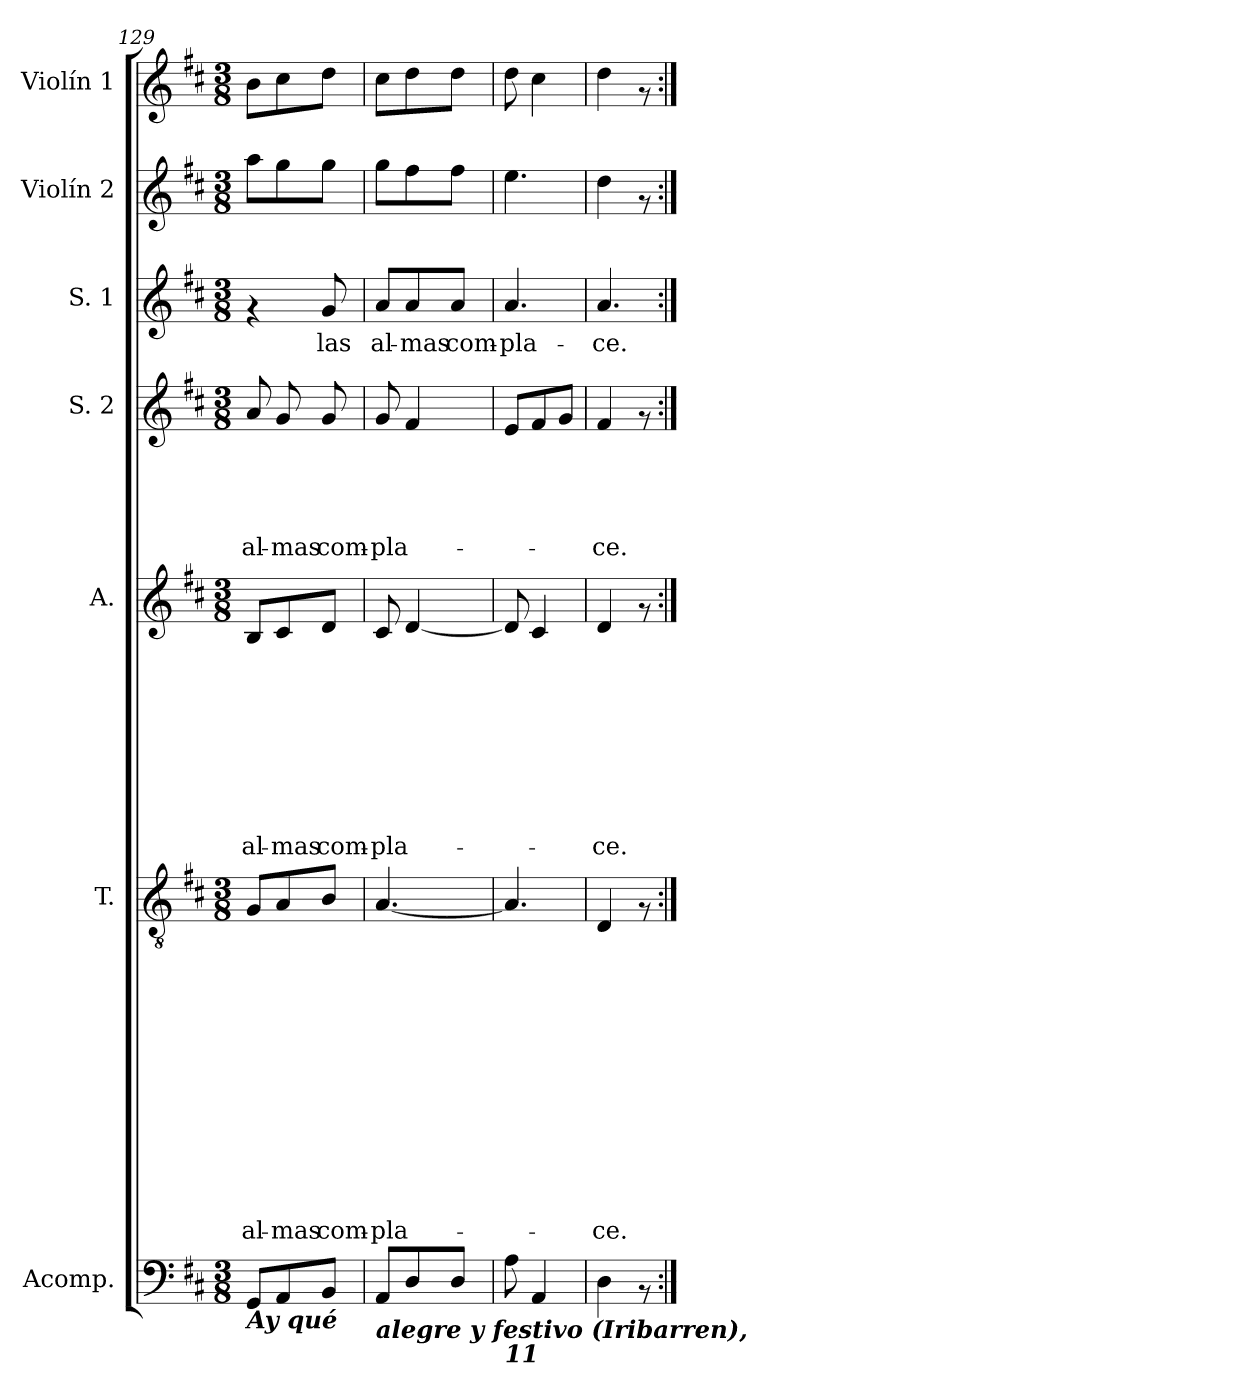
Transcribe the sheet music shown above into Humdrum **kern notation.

**kern	**kern	**text	**text	**text	**text	**text	**text	**text	**text	**text	**text	**text	**text	**text	**kern	**text	**text	**text	**text	**text	**text	**text	**text	**text	**kern	**text	**text	**text	**text	**text	**kern	**text	**kern	**kern
*part7	*part6	*part6	*part6	*part6	*part6	*part6	*part6	*part6	*part6	*part6	*part6	*part6	*part6	*part6	*part5	*part5	*part5	*part5	*part5	*part5	*part5	*part5	*part5	*part5	*part4	*part4	*part4	*part4	*part4	*part4	*part3	*part3	*part2	*part1
*staff7	*staff6	*staff6	*staff6	*staff6	*staff6	*staff6	*staff6	*staff6	*staff6	*staff6	*staff6	*staff6	*staff6	*staff6	*staff5	*staff5	*staff5	*staff5	*staff5	*staff5	*staff5	*staff5	*staff5	*staff5	*staff4	*staff4	*staff4	*staff4	*staff4	*staff4	*staff3	*staff3	*staff2	*staff1
*I"Acomp.	*I"T.	*	*	*	*	*	*	*	*	*	*	*	*	*	*I"A.	*	*	*	*	*	*	*	*	*	*I"S. 2	*	*	*	*	*	*I"S. 1	*	*I"Violín 2	*I"Violín 1
*I'Acomp.	*I'T.	*	*	*	*	*	*	*	*	*	*	*	*	*	*I'A.	*	*	*	*	*	*	*	*	*	*I'S. 2	*	*	*	*	*	*I'S. 1	*	*I'Violín 2	*I'Violín 1
*clefF4	*clefGv2	*	*	*	*	*	*	*	*	*	*	*	*	*	*clefG2	*	*	*	*	*	*	*	*	*	*clefG2	*	*	*	*	*	*clefG2	*	*clefG2	*clefG2
*k[f#c#]	*k[f#c#]	*	*	*	*	*	*	*	*	*	*	*	*	*	*k[f#c#]	*	*	*	*	*	*	*	*	*	*k[f#c#]	*	*	*	*	*	*k[f#c#]	*	*k[f#c#]	*k[f#c#]
*D:	*D:	*	*	*	*	*	*	*	*	*	*	*	*	*	*D:	*	*	*	*	*	*	*	*	*	*D:	*	*	*	*	*	*D:	*	*D:	*D:
*M3/8	*M3/8	*	*	*	*	*	*	*	*	*	*	*	*	*	*M3/8	*	*	*	*	*	*	*	*	*	*M3/8	*	*	*	*	*	*M3/8	*	*M3/8	*M3/8
=129	=129	=129	=129	=129	=129	=129	=129	=129	=129	=129	=129	=129	=129	=129	=129	=129	=129	=129	=129	=129	=129	=129	=129	=129	=129	=129	=129	=129	=129	=129	=129	=129	=129	=129
!LO:TX:b:Bi:t=Ay qué	!	!	!	!	!	!	!	!	!	!	!	!	!	!	!	!	!	!	!	!	!	!	!	!	!	!	!	!	!	!	!	!	!	!
!	!	!	!	!	!	!	!	!	!	!	!	!	!	!LO:LY:b	!	!	!	!	!	!	!	!	!	!LO:LY:b	!	!	!	!	!	!LO:LY:b	!	!	!	!
8GG/L	8G/L	.	.	.	.	.	.	.	.	.	.	.	.	al-	8B/L	.	.	.	.	.	.	.	.	al-	8a/	.	.	.	.	al-	4rf	.	8aa\L	8b\L
!	!	!	!	!	!	!	!	!	!	!	!	!	!	!LO:LY:b	!	!	!	!	!	!	!	!	!	!LO:LY:b	!	!	!	!	!	!LO:LY:b	!	!	!	!
8AA/	8A/	.	.	.	.	.	.	.	.	.	.	.	.	-mas	8c#/	.	.	.	.	.	.	.	.	-mas	8g/	.	.	.	.	-mas	.	.	8gg\	8cc#\
!	!	!	!	!	!	!	!	!	!	!	!	!	!	!LO:LY:b	!	!	!	!	!	!	!	!	!	!LO:LY:b	!	!	!	!	!	!LO:LY:b	!	!LO:LY:b	!	!
8BB/J	8B/J	.	.	.	.	.	.	.	.	.	.	.	.	com-	8d/J	.	.	.	.	.	.	.	.	com-	8g/	.	.	.	.	com-	8g/	las	8gg\J	8dd\J
=130	=130	=130	=130	=130	=130	=130	=130	=130	=130	=130	=130	=130	=130	=130	=130	=130	=130	=130	=130	=130	=130	=130	=130	=130	=130	=130	=130	=130	=130	=130	=130	=130	=130	=130
!LO:TX:b:Bi:t=alegre y festivo (Iribarren),	!	!	!	!	!	!	!	!	!	!	!	!	!	!	!	!	!	!	!	!	!	!	!	!	!	!	!	!	!	!	!	!	!	!
!	!	!	!	!	!	!	!	!	!	!	!	!	!	!LO:LY:b	!	!	!	!	!	!	!	!	!	!LO:LY:b	!	!	!	!	!	!LO:LY:b	!	!LO:LY:b	!	!
8AA/L	[>4.A/	.	.	.	.	.	.	.	.	.	.	.	.	-pla-	8c#/	.	.	.	.	.	.	.	.	-pla-	8g/	.	.	.	.	-pla-	8a/L	al-	8gg\L	8cc#\L
!	!	!	!	!	!	!	!	!	!	!	!	!	!	!	!	!	!	!	!	!	!	!	!	!	!	!	!	!	!	!	!	!LO:LY:b	!	!
8D/	.	.	.	.	.	.	.	.	.	.	.	.	.	.	[>4d/	.	.	.	.	.	.	.	.	.	4f#/	.	.	.	.	.	8a/	-mas	8ff#\	8dd\
!	!	!	!	!	!	!	!	!	!	!	!	!	!	!	!	!	!	!	!	!	!	!	!	!	!	!	!	!	!	!	!	!LO:LY:b	!	!
8D/J	.	.	.	.	.	.	.	.	.	.	.	.	.	.	.	.	.	.	.	.	.	.	.	.	.	.	.	.	.	.	8a/J	com-	8ff#\J	8dd\J
=131	=131	=131	=131	=131	=131	=131	=131	=131	=131	=131	=131	=131	=131	=131	=131	=131	=131	=131	=131	=131	=131	=131	=131	=131	=131	=131	=131	=131	=131	=131	=131	=131	=131	=131
!LO:TX:b:Bi:t=11	!	!	!	!	!	!	!	!	!	!	!	!	!	!	!	!	!	!	!	!	!	!	!	!	!	!	!	!	!	!	!	!	!	!
!	!	!	!	!	!	!	!	!	!	!	!	!	!	!	!	!	!	!	!	!	!	!	!	!	!	!	!	!	!	!	!	!LO:LY:b	!	!
8A\	4.A/]	.	.	.	.	.	.	.	.	.	.	.	.	.	8d/]	.	.	.	.	.	.	.	.	.	8e/L	.	.	.	.	.	4.a/	-pla-	4.ee\	8dd\
4AA/	.	.	.	.	.	.	.	.	.	.	.	.	.	.	4c#/	.	.	.	.	.	.	.	.	.	8f#/	.	.	.	.	.	.	.	.	4cc#\
.	.	.	.	.	.	.	.	.	.	.	.	.	.	.	.	.	.	.	.	.	.	.	.	.	8g/J	.	.	.	.	.	.	.	.	.
=132	=132	=132	=132	=132	=132	=132	=132	=132	=132	=132	=132	=132	=132	=132	=132	=132	=132	=132	=132	=132	=132	=132	=132	=132	=132	=132	=132	=132	=132	=132	=132	=132	=132	=132
!	!	!	!	!	!	!	!	!	!	!	!	!	!	!LO:LY:b	!	!	!	!	!	!	!	!	!	!LO:LY:b	!	!	!	!	!	!LO:LY:b	!	!LO:LY:b	!	!
4D\	4D/	.	.	.	.	.	.	.	.	.	.	.	.	-ce.	4d/	.	.	.	.	.	.	.	.	-ce.	4f#/	.	.	.	.	-ce.	4.a/	-ce.	4dd\	4dd\
8rAA	8rF	.	.	.	.	.	.	.	.	.	.	.	.	.	8rf	.	.	.	.	.	.	.	.	.	8rf	.	.	.	.	.	.	.	8rf	8rf
=:|!	=:|!	=:|!	=:|!	=:|!	=:|!	=:|!	=:|!	=:|!	=:|!	=:|!	=:|!	=:|!	=:|!	=:|!	=:|!	=:|!	=:|!	=:|!	=:|!	=:|!	=:|!	=:|!	=:|!	=:|!	=:|!	=:|!	=:|!	=:|!	=:|!	=:|!	=:|!	=:|!	=:|!	=:|!
*-	*-	*-	*-	*-	*-	*-	*-	*-	*-	*-	*-	*-	*-	*-	*-	*-	*-	*-	*-	*-	*-	*-	*-	*-	*-	*-	*-	*-	*-	*-	*-	*-	*-	*-
